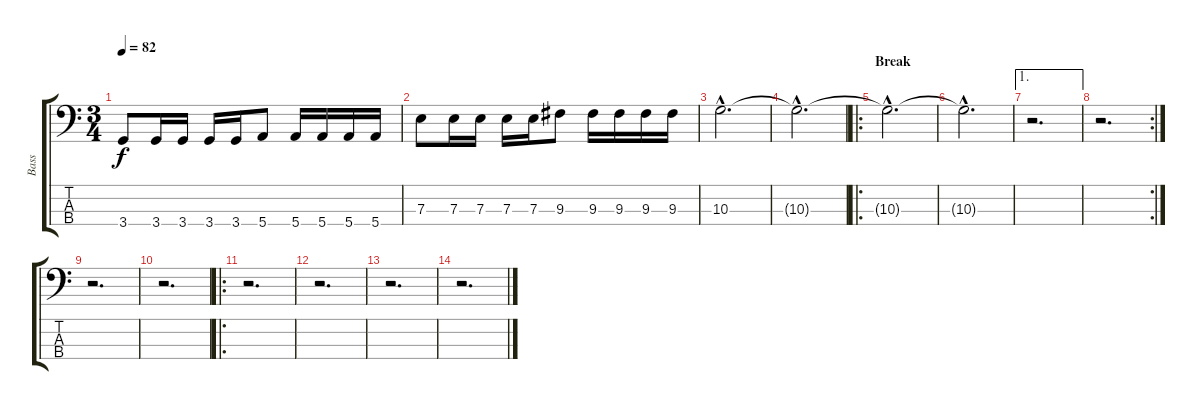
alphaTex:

\track ("Bass" "Bass") {instrument electricbassfinger}
\staff {score tabs}
\tuning (G2 D2 A1 E1) {hide}
\ts (3 4)
\tempo 82
\clef f4
\ks c
3.4.8{dy f} 3.4.16 3.4.16 3.4.16 3.4.16 5.4.8 5.4.16 5.4.16 5.4.16 5.4.16 |
7.3.8 7.3.16 7.3.16 7.3.16 7.3.16 9.3.8 9.3.16 9.3.16 9.3.16 9.3.16 |
10.3{hac}.2{d} |
10.3{hac t}.2{d} |
\ro
\section ("" "Break")
10.3{hac t}.2{d} |
10.3{hac t}.2{d} |
\ae 1
r.2{d} |
\rc 2
r.2{d} |
r.2{d} |
r.2{d} |
\ro
r.2{d} |
r.2{d} |
r.2{d} |
r.2{d}
